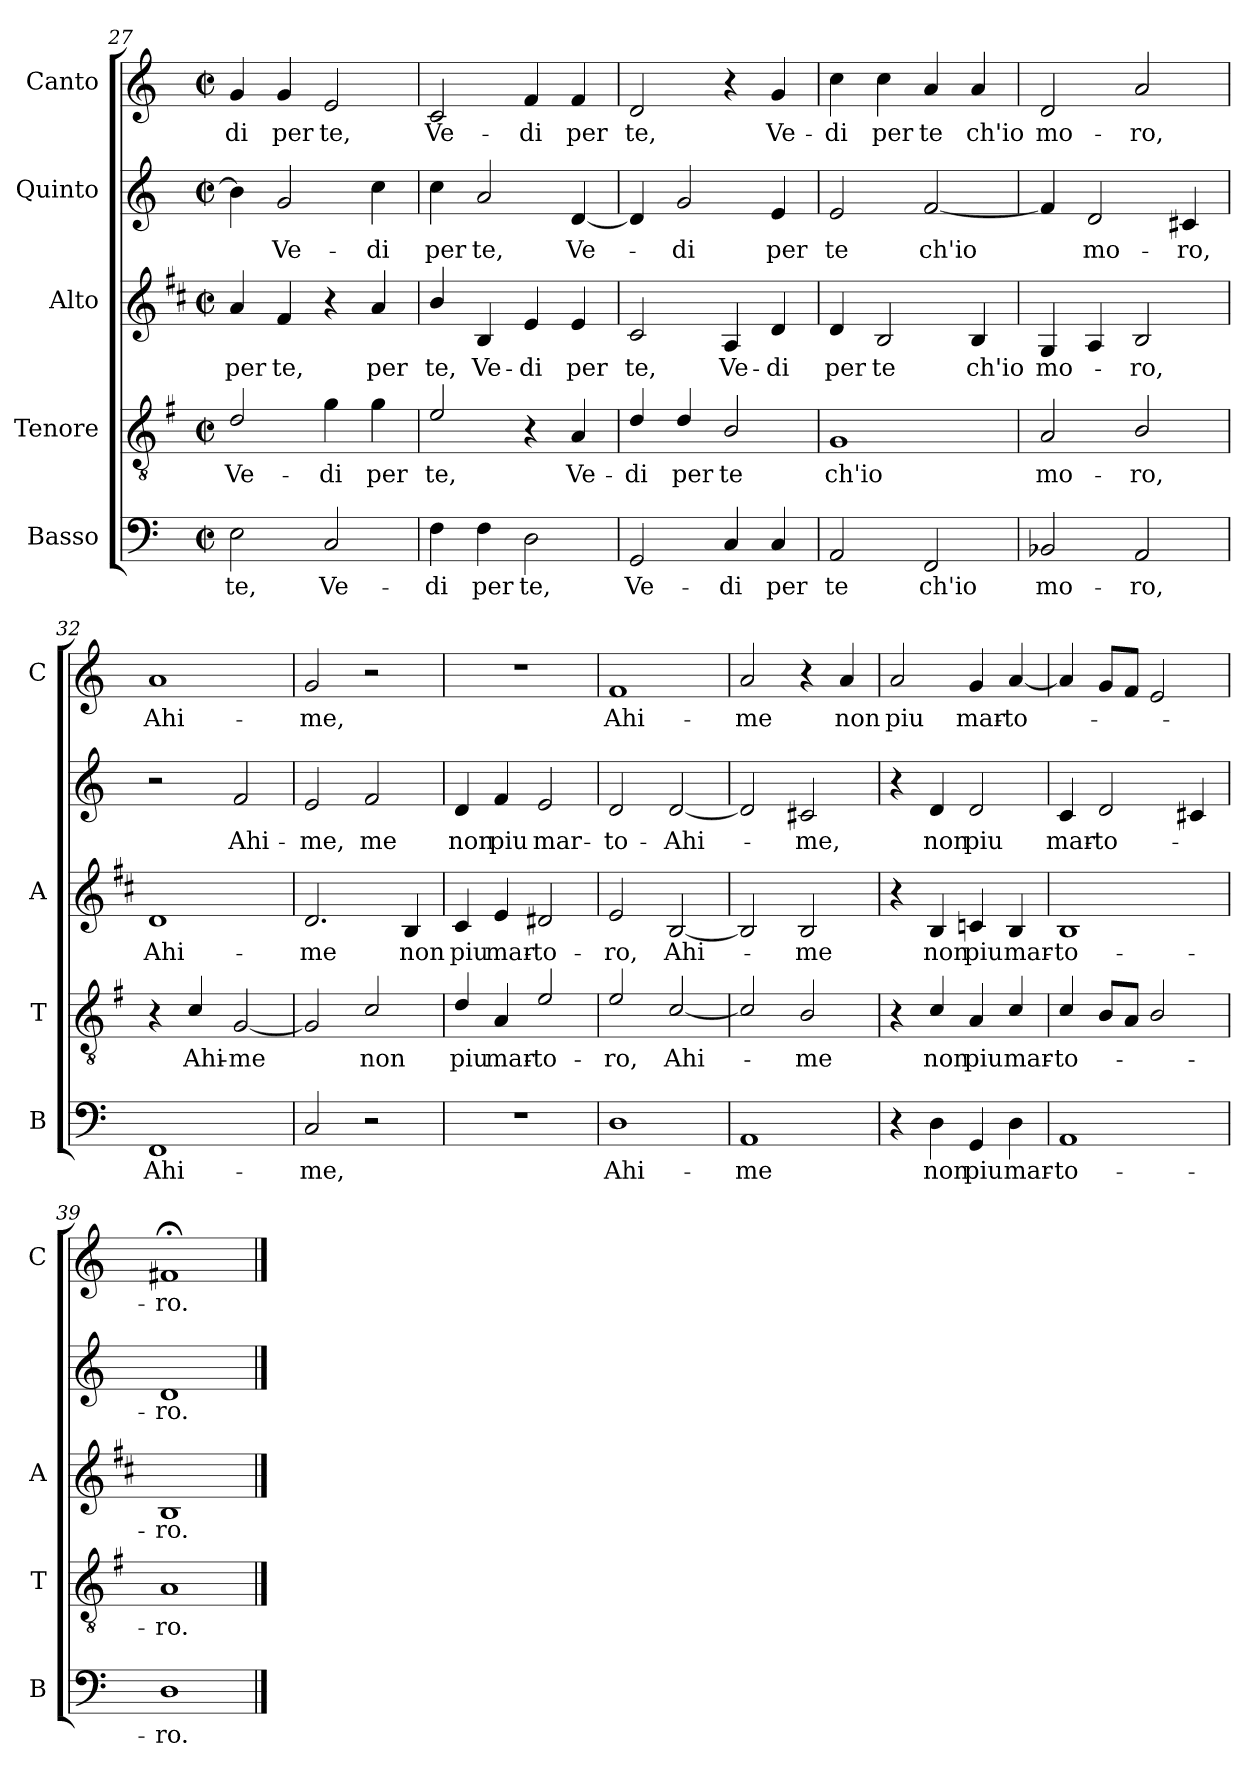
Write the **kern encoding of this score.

**kern	**text	**kern	**text	**kern	**text	**kern	**text	**kern	**text
*part5	*part5	*part4	*part4	*part3	*part3	*part2	*part2	*part1	*part1
*staff5	*staff5	*staff4	*staff4	*staff3	*staff3	*staff2	*staff2	*staff1	*staff1
*I"Basso	*	*I"Tenore	*	*I"Alto	*	*I"Quinto	*	*I"Canto	*
*I'B	*	*I'T	*	*I'A	*	*	*	*I'C	*
*clefF4	*	*clefGv2	*	*clefG2	*	*clefG2	*	*clefG2	*
*	*	*ITrd4c7	*	*ITrd1c2	*	*	*	*	*
*k[]	*	*k[]	*	*k[]	*	*k[]	*	*k[]	*
*C:	*	*C:	*	*C:	*	*C:	*	*C:	*
*M2/2	*	*M2/2	*	*M2/2	*	*M2/2	*	*M2/2	*
*met(c|)	*	*met(c|)	*	*met(c|)	*	*met(c|)	*	*met(c|)	*
=27	=27	=27	=27	=27	=27	=27	=27	=27	=27
!	!LO:LY:b	!	!LO:LY:b	!	!LO:LY:b	!	!	!	!LO:LY:b
2E\	te,	2G/	Ve-	4g/	per	4b\]	.	4g/	-di
!	!	!	!	!	!LO:LY:b	!	!LO:LY:b	!	!LO:LY:b
.	.	.	.	4e/	te,	2g/	Ve-	4g/	per
!	!LO:LY:b	!	!LO:LY:b	!	!	!	!	!	!LO:LY:b
2C/	Ve-	4c\	-di	4r	.	.	.	2e/	te,
!	!	!	!LO:LY:b	!	!LO:LY:b	!	!LO:LY:b	!	!
.	.	4c\	per	4g/	per	4cc\	-di	.	.
=28	=28	=28	=28	=28	=28	=28	=28	=28	=28
!	!LO:LY:b	!	!LO:LY:b	!	!LO:LY:b	!	!LO:LY:b	!	!LO:LY:b
4F\	-di	2A/	te,	4a/	te,	4cc\	per	2c/	Ve-
!	!LO:LY:b	!	!	!	!LO:LY:b	!	!LO:LY:b	!	!
4F\	per	.	.	4A/	Ve-	2a/	te,	.	.
!	!LO:LY:b	!	!	!	!LO:LY:b	!	!	!	!LO:LY:b
2D\	te,	4r	.	4d/	-di	.	.	4f/	-di
!	!	!	!LO:LY:b	!	!LO:LY:b	!	!LO:LY:b	!	!LO:LY:b
.	.	4D/	Ve-	4d/	per	[4d/	Ve-	4f/	per
=29	=29	=29	=29	=29	=29	=29	=29	=29	=29
!	!LO:LY:b	!	!LO:LY:b	!	!LO:LY:b	!	!	!	!LO:LY:b
2GG/	Ve-	4G/	-di	2B/	te,	4d/]	.	2d/	te,
!	!	!	!LO:LY:b	!	!	!	!LO:LY:b	!	!
.	.	4G/	per	.	.	2g/	-di	.	.
!	!LO:LY:b	!	!LO:LY:b	!	!LO:LY:b	!	!	!	!
4C/	-di	2E/	te	4G/	Ve-	.	.	4r	.
!	!LO:LY:b	!	!	!	!LO:LY:b	!	!LO:LY:b	!	!LO:LY:b
4C/	per	.	.	4c/	-di	4e/	per	4g/	Ve-
=30	=30	=30	=30	=30	=30	=30	=30	=30	=30
!	!LO:LY:b	!	!LO:LY:b	!	!LO:LY:b	!	!LO:LY:b	!	!LO:LY:b
2AA/	te	1C	ch'io	4c/	per	2e/	te	4cc\	-di
!	!	!	!	!	!LO:LY:b	!	!	!	!LO:LY:b
.	.	.	.	2A/	te	.	.	4cc\	per
!	!LO:LY:b	!	!	!	!	!	!LO:LY:b	!	!LO:LY:b
2FF/	ch'io	.	.	.	.	[2f/	ch'io	4a/	te
!	!	!	!	!	!LO:LY:b	!	!	!	!LO:LY:b
.	.	.	.	4A/	ch'io	.	.	4a/	ch'io
=31	=31	=31	=31	=31	=31	=31	=31	=31	=31
!	!LO:LY:b	!	!LO:LY:b	!	!LO:LY:b	!	!	!	!LO:LY:b
2BB-X/	mo-	2D/	mo-	4F/	mo-	4f/]	.	2d/	mo-
!	!	!	!	!	!	!	!LO:LY:b	!	!
.	.	.	.	4G/	.	2d/	mo-	.	.
!	!LO:LY:b	!	!LO:LY:b	!	!LO:LY:b	!	!	!	!LO:LY:b
2AA/	-ro,	2E/	-ro,	2A/	-ro,	.	.	2a/	-ro,
!	!	!	!	!	!	!	!LO:LY:b	!	!
.	.	.	.	.	.	4c#X/	-ro,	.	.
!!LO:PB:g=z
=32	=32	=32	=32	=32	=32	=32	=32	=32	=32
!	!LO:LY:b	!	!	!	!LO:LY:b	!	!	!	!LO:LY:b
1FF	Ahi-	4r	.	1c	Ahi-	2r	.	1a	Ahi-
!	!	!	!LO:LY:b	!	!	!	!	!	!
.	.	4F/	Ahi-	.	.	.	.	.	.
!	!	!	!LO:LY:b	!	!	!	!LO:LY:b	!	!
.	.	[2C/	-me	.	.	2f/	Ahi-	.	.
=33	=33	=33	=33	=33	=33	=33	=33	=33	=33
!	!LO:LY:b	!	!	!	!LO:LY:b	!	!LO:LY:b	!	!LO:LY:b
2C/	-me,	2C/]	.	2.c/	-me	2e/	-me,	2g/	-me,
!	!	!	!LO:LY:b	!	!	!	!LO:LY:b	!	!
2r	.	2F/	non	.	.	2f/	me	2r	.
!	!	!	!	!	!LO:LY:b	!	!	!	!
.	.	.	.	4A/	non	.	.	.	.
=34	=34	=34	=34	=34	=34	=34	=34	=34	=34
!	!	!	!LO:LY:b	!	!LO:LY:b	!	!LO:LY:b	!	!
1r	.	4G/	piu	4B/	piu	4d/	non	1r	.
!	!	!	!LO:LY:b	!	!LO:LY:b	!	!LO:LY:b	!	!
.	.	4D/	mar-	4d/	mar-	4f/	piu	.	.
!	!	!	!LO:LY:b	!	!LO:LY:b	!	!LO:LY:b	!	!
.	.	2A/	-to-	2c#X/	-to-	2e/	mar-	.	.
=35	=35	=35	=35	=35	=35	=35	=35	=35	=35
!	!LO:LY:b	!	!LO:LY:b	!	!LO:LY:b	!	!LO:LY:b	!	!LO:LY:b
1D	Ahi-	2A/	-ro,	2d/	-ro,	2d/	-to-	1f	Ahi-
!	!	!	!LO:LY:b	!	!LO:LY:b	!	!LO:LY:b	!	!
.	.	[2F/	Ahi-	[2A/	Ahi-	[2d/	-Ahi-	.	.
=36	=36	=36	=36	=36	=36	=36	=36	=36	=36
!	!LO:LY:b	!	!	!	!	!	!	!	!LO:LY:b
1AA	-me	2F/]	.	2A/]	.	2d/]	.	2a/	-me
!	!	!	!LO:LY:b	!	!LO:LY:b	!	!LO:LY:b	!	!
.	.	2E/	-me	2A/	-me	2c#X/	-me,	4r	.
!	!	!	!	!	!	!	!	!	!LO:LY:b
.	.	.	.	.	.	.	.	4a/	non
=37	=37	=37	=37	=37	=37	=37	=37	=37	=37
!	!	!	!	!	!	!	!	!	!LO:LY:b
4r	.	4r	.	4r	.	4r	.	2a/	piu
!	!LO:LY:b	!	!LO:LY:b	!	!LO:LY:b	!	!LO:LY:b	!	!
4D\	non	4F/	non	4A/	non	4d/	non	.	.
!	!LO:LY:b	!	!LO:LY:b	!	!LO:LY:b	!	!LO:LY:b	!	!LO:LY:b
4GG/	piu	4D/	piu	4B-X/	piu	2d/	piu	4g/	mar-
!	!LO:LY:b	!	!LO:LY:b	!	!LO:LY:b	!	!	!	!LO:LY:b
4D\	mar-	4F/	mar-	4A/	mar-	.	.	[4a/	-to-
=38	=38	=38	=38	=38	=38	=38	=38	=38	=38
!	!LO:LY:b	!	!LO:LY:b	!	!LO:LY:b	!	!LO:LY:b	!	!
1AA	-to-	4F/	-to-	1A	-to-	4c/	mar-	4a/]	.
!	!	!	!	!	!	!	!LO:LY:b	!	!
.	.	8E/L	.	.	.	2d/	-to-	8g/L	.
.	.	8D/J	.	.	.	.	.	8f/J	.
.	.	2E/	.	.	.	.	.	2e/	.
.	.	.	.	.	.	4c#X/	.	.	.
=39	=39	=39	=39	=39	=39	=39	=39	=39	=39
!	!LO:LY:b	!	!LO:LY:b	!	!LO:LY:b	!	!LO:LY:b	!	!LO:LY:b
1D	-ro.	1D	-ro.	1A	-ro.	1d	-ro.	1f#X;<	-ro.
==	==	==	==	==	==	==	==	==	==
*-	*-	*-	*-	*-	*-	*-	*-	*-	*-
